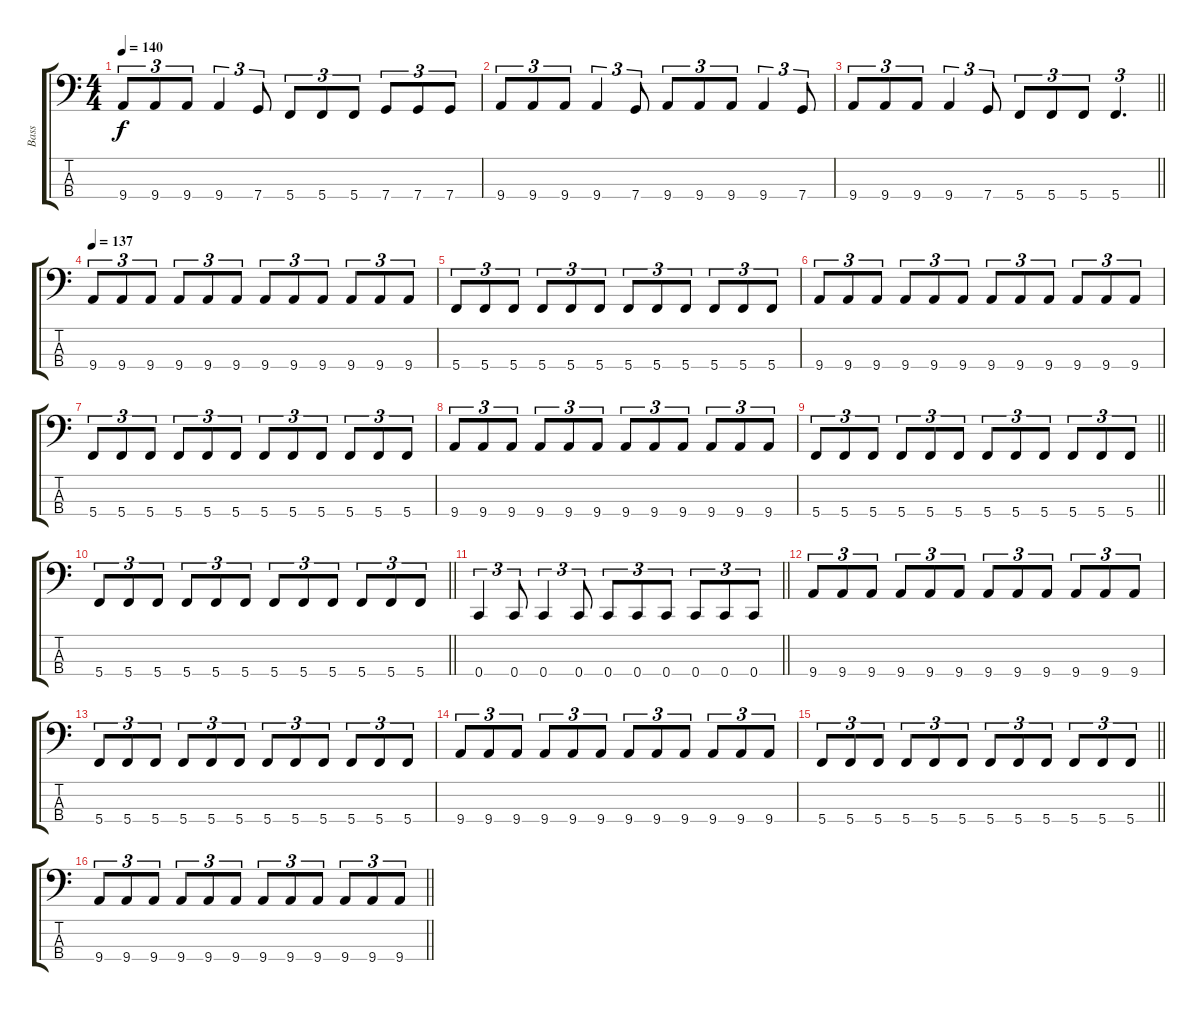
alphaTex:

\track ("Bass" "Bass") {instrument electricbasspick}
\staff {score tabs}
\tuning (F2 C2 G1 C1) {hide}
\ts (4 4)
\tempo 140
\clef f4
\ks c
9.4.8{tu (3 2) dy f} 9.4.8{tu (3 2)} 9.4.8{tu (3 2)} 9.4.4{tu (3 2)} 7.4.8{tu (3 2)} 5.4.8{tu (3 2)} 5.4.8{tu (3 2)} 5.4.8{tu (3 2)} 7.4.8{tu (3 2)} 7.4.8{tu (3 2)} 7.4.8{tu (3 2)} |
9.4.8{tu (3 2)} 9.4.8{tu (3 2)} 9.4.8{tu (3 2)} 9.4.4{tu (3 2)} 7.4.8{tu (3 2)} 9.4.8{tu (3 2)} 9.4.8{tu (3 2)} 9.4.8{tu (3 2)} 9.4.4{tu (3 2)} 7.4.8{tu (3 2)} |
\barLineRight lightlight
9.4.8{tu (3 2)} 9.4.8{tu (3 2)} 9.4.8{tu (3 2)} 9.4.4{tu (3 2)} 7.4.8{tu (3 2)} 5.4.8{tu (3 2)} 5.4.8{tu (3 2)} 5.4.8{tu (3 2)} 5.4.4{d tu (3 2)} |
\tempo 137
9.4.8{tu (3 2)} 9.4.8{tu (3 2)} 9.4.8{tu (3 2)} 9.4.8{tu (3 2)} 9.4.8{tu (3 2)} 9.4.8{tu (3 2)} 9.4.8{tu (3 2)} 9.4.8{tu (3 2)} 9.4.8{tu (3 2)} 9.4.8{tu (3 2)} 9.4.8{tu (3 2)} 9.4.8{tu (3 2)} |
5.4.8{tu (3 2)} 5.4.8{tu (3 2)} 5.4.8{tu (3 2)} 5.4.8{tu (3 2)} 5.4.8{tu (3 2)} 5.4.8{tu (3 2)} 5.4.8{tu (3 2)} 5.4.8{tu (3 2)} 5.4.8{tu (3 2)} 5.4.8{tu (3 2)} 5.4.8{tu (3 2)} 5.4.8{tu (3 2)} |
9.4.8{tu (3 2)} 9.4.8{tu (3 2)} 9.4.8{tu (3 2)} 9.4.8{tu (3 2)} 9.4.8{tu (3 2)} 9.4.8{tu (3 2)} 9.4.8{tu (3 2)} 9.4.8{tu (3 2)} 9.4.8{tu (3 2)} 9.4.8{tu (3 2)} 9.4.8{tu (3 2)} 9.4.8{tu (3 2)} |
5.4.8{tu (3 2)} 5.4.8{tu (3 2)} 5.4.8{tu (3 2)} 5.4.8{tu (3 2)} 5.4.8{tu (3 2)} 5.4.8{tu (3 2)} 5.4.8{tu (3 2)} 5.4.8{tu (3 2)} 5.4.8{tu (3 2)} 5.4.8{tu (3 2)} 5.4.8{tu (3 2)} 5.4.8{tu (3 2)} |
9.4.8{tu (3 2)} 9.4.8{tu (3 2)} 9.4.8{tu (3 2)} 9.4.8{tu (3 2)} 9.4.8{tu (3 2)} 9.4.8{tu (3 2)} 9.4.8{tu (3 2)} 9.4.8{tu (3 2)} 9.4.8{tu (3 2)} 9.4.8{tu (3 2)} 9.4.8{tu (3 2)} 9.4.8{tu (3 2)} |
\barLineRight lightlight
5.4.8{tu (3 2)} 5.4.8{tu (3 2)} 5.4.8{tu (3 2)} 5.4.8{tu (3 2)} 5.4.8{tu (3 2)} 5.4.8{tu (3 2)} 5.4.8{tu (3 2)} 5.4.8{tu (3 2)} 5.4.8{tu (3 2)} 5.4.8{tu (3 2)} 5.4.8{tu (3 2)} 5.4.8{tu (3 2)} |
\barLineRight lightlight
5.4.8{tu (3 2)} 5.4.8{tu (3 2)} 5.4.8{tu (3 2)} 5.4.8{tu (3 2)} 5.4.8{tu (3 2)} 5.4.8{tu (3 2)} 5.4.8{tu (3 2)} 5.4.8{tu (3 2)} 5.4.8{tu (3 2)} 5.4.8{tu (3 2)} 5.4.8{tu (3 2)} 5.4.8{tu (3 2)} |
\barLineRight lightlight
0.4.4{tu (3 2)} 0.4.8{tu (3 2)} 0.4.4{tu (3 2)} 0.4.8{tu (3 2)} 0.4.8{tu (3 2)} 0.4.8{tu (3 2)} 0.4.8{tu (3 2)} 0.4.8{tu (3 2)} 0.4.8{tu (3 2)} 0.4.8{tu (3 2)} |
9.4.8{tu (3 2)} 9.4.8{tu (3 2)} 9.4.8{tu (3 2)} 9.4.8{tu (3 2)} 9.4.8{tu (3 2)} 9.4.8{tu (3 2)} 9.4.8{tu (3 2)} 9.4.8{tu (3 2)} 9.4.8{tu (3 2)} 9.4.8{tu (3 2)} 9.4.8{tu (3 2)} 9.4.8{tu (3 2)} |
5.4.8{tu (3 2)} 5.4.8{tu (3 2)} 5.4.8{tu (3 2)} 5.4.8{tu (3 2)} 5.4.8{tu (3 2)} 5.4.8{tu (3 2)} 5.4.8{tu (3 2)} 5.4.8{tu (3 2)} 5.4.8{tu (3 2)} 5.4.8{tu (3 2)} 5.4.8{tu (3 2)} 5.4.8{tu (3 2)} |
9.4.8{tu (3 2)} 9.4.8{tu (3 2)} 9.4.8{tu (3 2)} 9.4.8{tu (3 2)} 9.4.8{tu (3 2)} 9.4.8{tu (3 2)} 9.4.8{tu (3 2)} 9.4.8{tu (3 2)} 9.4.8{tu (3 2)} 9.4.8{tu (3 2)} 9.4.8{tu (3 2)} 9.4.8{tu (3 2)} |
\barLineRight lightlight
5.4.8{tu (3 2)} 5.4.8{tu (3 2)} 5.4.8{tu (3 2)} 5.4.8{tu (3 2)} 5.4.8{tu (3 2)} 5.4.8{tu (3 2)} 5.4.8{tu (3 2)} 5.4.8{tu (3 2)} 5.4.8{tu (3 2)} 5.4.8{tu (3 2)} 5.4.8{tu (3 2)} 5.4.8{tu (3 2)} |
\barLineRight lightlight
9.4.8{tu (3 2)} 9.4.8{tu (3 2)} 9.4.8{tu (3 2)} 9.4.8{tu (3 2)} 9.4.8{tu (3 2)} 9.4.8{tu (3 2)} 9.4.8{tu (3 2)} 9.4.8{tu (3 2)} 9.4.8{tu (3 2)} 9.4.8{tu (3 2)} 9.4.8{tu (3 2)} 9.4.8{tu (3 2)}
